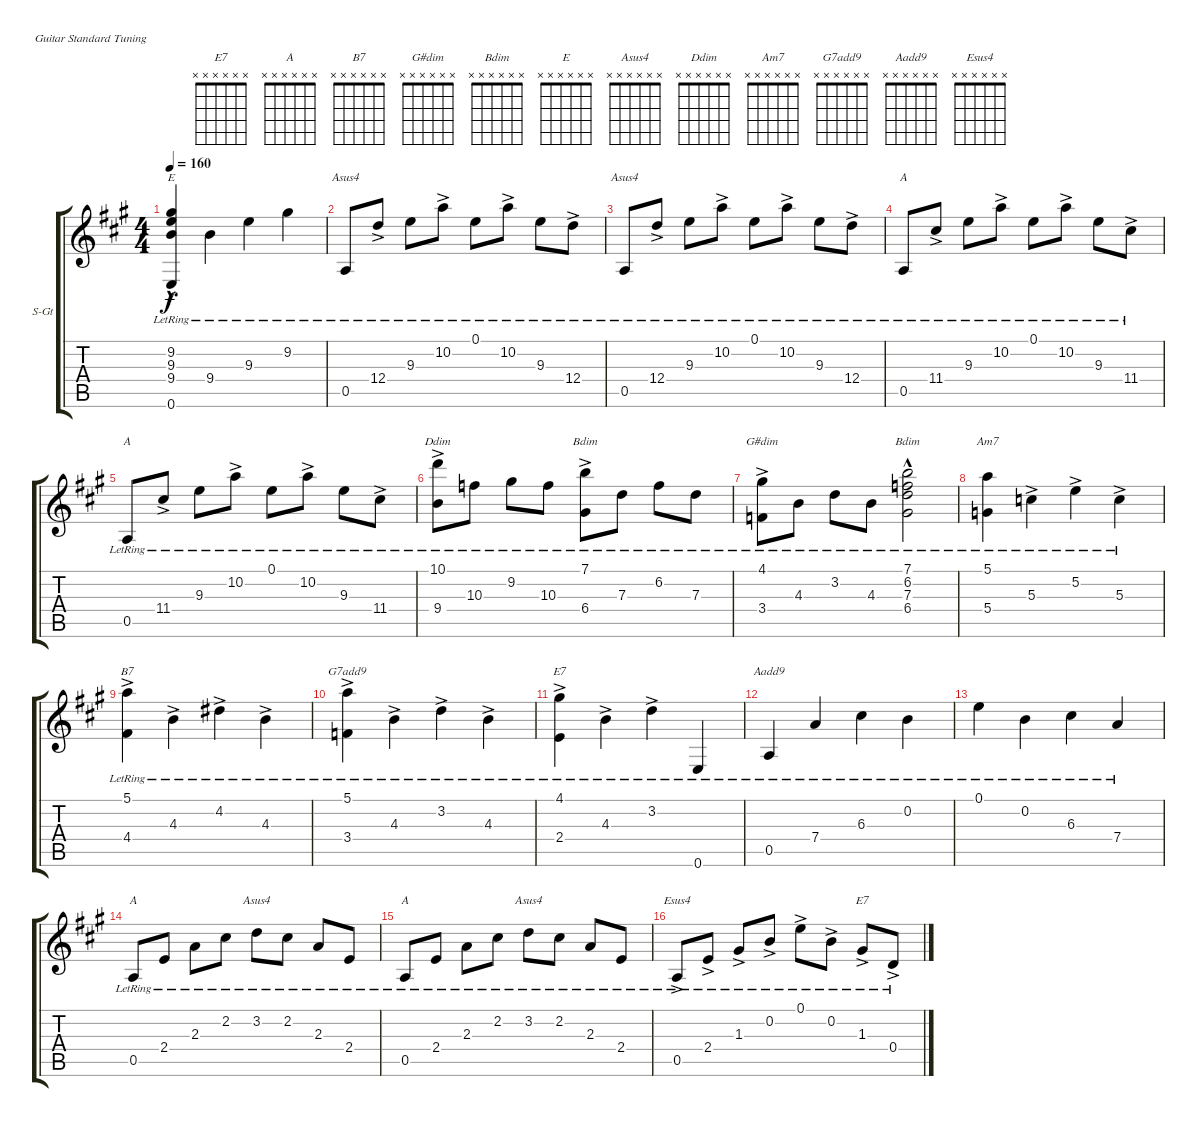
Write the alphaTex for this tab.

\bracketExtendMode groupsimilarinstruments
\firstSystemTrackNameOrientation horizontal
\otherSystemsTrackNameOrientation horizontal
\track ("Track 1" "S-Gt") {instrument acousticguitarsteel}
\staff {score tabs}
\tuning (E4 B3 G3 D3 A2 E2)
\chord ("E7" x x x x x x)
\chord ("A" x x x x x x)
\chord ("B7" x x x x x x)
\chord ("G#dim" x x x x x x)
\chord ("Bdim" x x x x x x)
\chord ("E" x x x x x x)
\chord ("Asus4" x x x x x x)
\chord ("Ddim" x x x x x x)
\chord ("Am7" x x x x x x)
\chord ("G7add9" x x x x x x)
\chord ("Aadd9" x x x x x x)
\chord ("Esus4" x x x x x x)
\ts (4 4)
\tempo 160
\clef g2
\ks a
(9.2{hac lr} 9.3{lr} 9.4{lr} 0.6{lr}).4{ch "E" dy f} 9.4{lr}.4 9.3{lr}.4 9.2{lr}.4 |
0.5{lr}.8{ch "Asus4"} 12.4{ac lr}.8 9.3{lr}.8 10.2{ac lr}.8 0.1{lr}.8 10.2{ac lr}.8 9.3{lr}.8 12.4{ac lr}.8 |
0.5{lr}.8{ch "Asus4"} 12.4{ac lr}.8 9.3{lr}.8 10.2{ac lr}.8 0.1{lr}.8 10.2{ac lr}.8 9.3{lr}.8 12.4{ac lr}.8 |
0.5{lr}.8{ch "A"} 11.4{ac lr}.8 9.3{lr}.8 10.2{ac lr}.8 0.1{lr}.8 10.2{ac lr}.8 9.3{lr}.8 11.4{ac lr}.8 |
0.5{lr}.8{ch "A"} 11.4{ac lr}.8 9.3{lr}.8 10.2{ac lr}.8 0.1{lr}.8 10.2{ac lr}.8 9.3{lr}.8 11.4{ac lr}.8 |
(10.1{ac lr} 9.4{lr}).8{ch "Ddim"} 10.3{lr}.8 9.2{lr}.8 10.3{lr}.8 (7.1{ac lr} 6.4{lr}).8{ch "Bdim"} 7.3{lr}.8 6.2{lr}.8 7.3{lr}.8 |
(4.1{ac lr} 3.4{lr}).8{ch "G#dim"} 4.3{lr}.8 3.2{lr}.8 4.3{lr}.8 (7.1{hac lr} 6.2{lr} 7.3{lr} 6.4{lr}).2{ch "Bdim"} |
(5.1{lr} 5.4{lr}).4{ch "Am7"} 5.3{ac lr}.4 5.2{ac lr}.4 5.3{ac lr}.4 |
(5.1{lr} 4.4{ac lr}).4{ch "B7"} 4.3{ac lr}.4 4.2{ac lr}.4 4.3{ac lr}.4 |
(5.1{lr} 3.4{ac lr}).4{ch "G7add9"} 4.3{ac lr}.4 3.2{ac lr}.4 4.3{ac lr}.4 |
(4.1{ac lr} 2.4{ac lr}).4{ch "E7"} 4.3{ac lr}.4 3.2{ac lr}.4 0.6{lr}.4 |
0.5{lr}.4{ch "Aadd9"} 7.4{lr}.4 6.3{lr}.4 0.2{lr}.4 |
0.1{lr}.4 0.2{lr}.4 6.3{lr}.4 7.4{lr}.4 |
0.5{lr}.8{ch "A"} 2.4{lr}.8 2.3{lr}.8 2.2{lr}.8 3.2{lr}.8{ch "Asus4"} 2.2{lr}.8 2.3{lr}.8 2.4{lr}.8 |
0.5{lr}.8{ch "A"} 2.4{lr}.8 2.3{lr}.8 2.2{lr}.8 3.2{lr}.8{ch "Asus4"} 2.2{lr}.8 2.3{lr}.8 2.4{lr}.8 |
0.5{ac lr}.8{ch "Esus4"} 2.4{ac lr}.8 1.3{ac lr}.8 0.2{ac lr}.8 0.1{ac lr}.8 0.2{ac lr}.8 1.3{ac lr}.8{ch "E7"} 0.4{ac lr}.8
